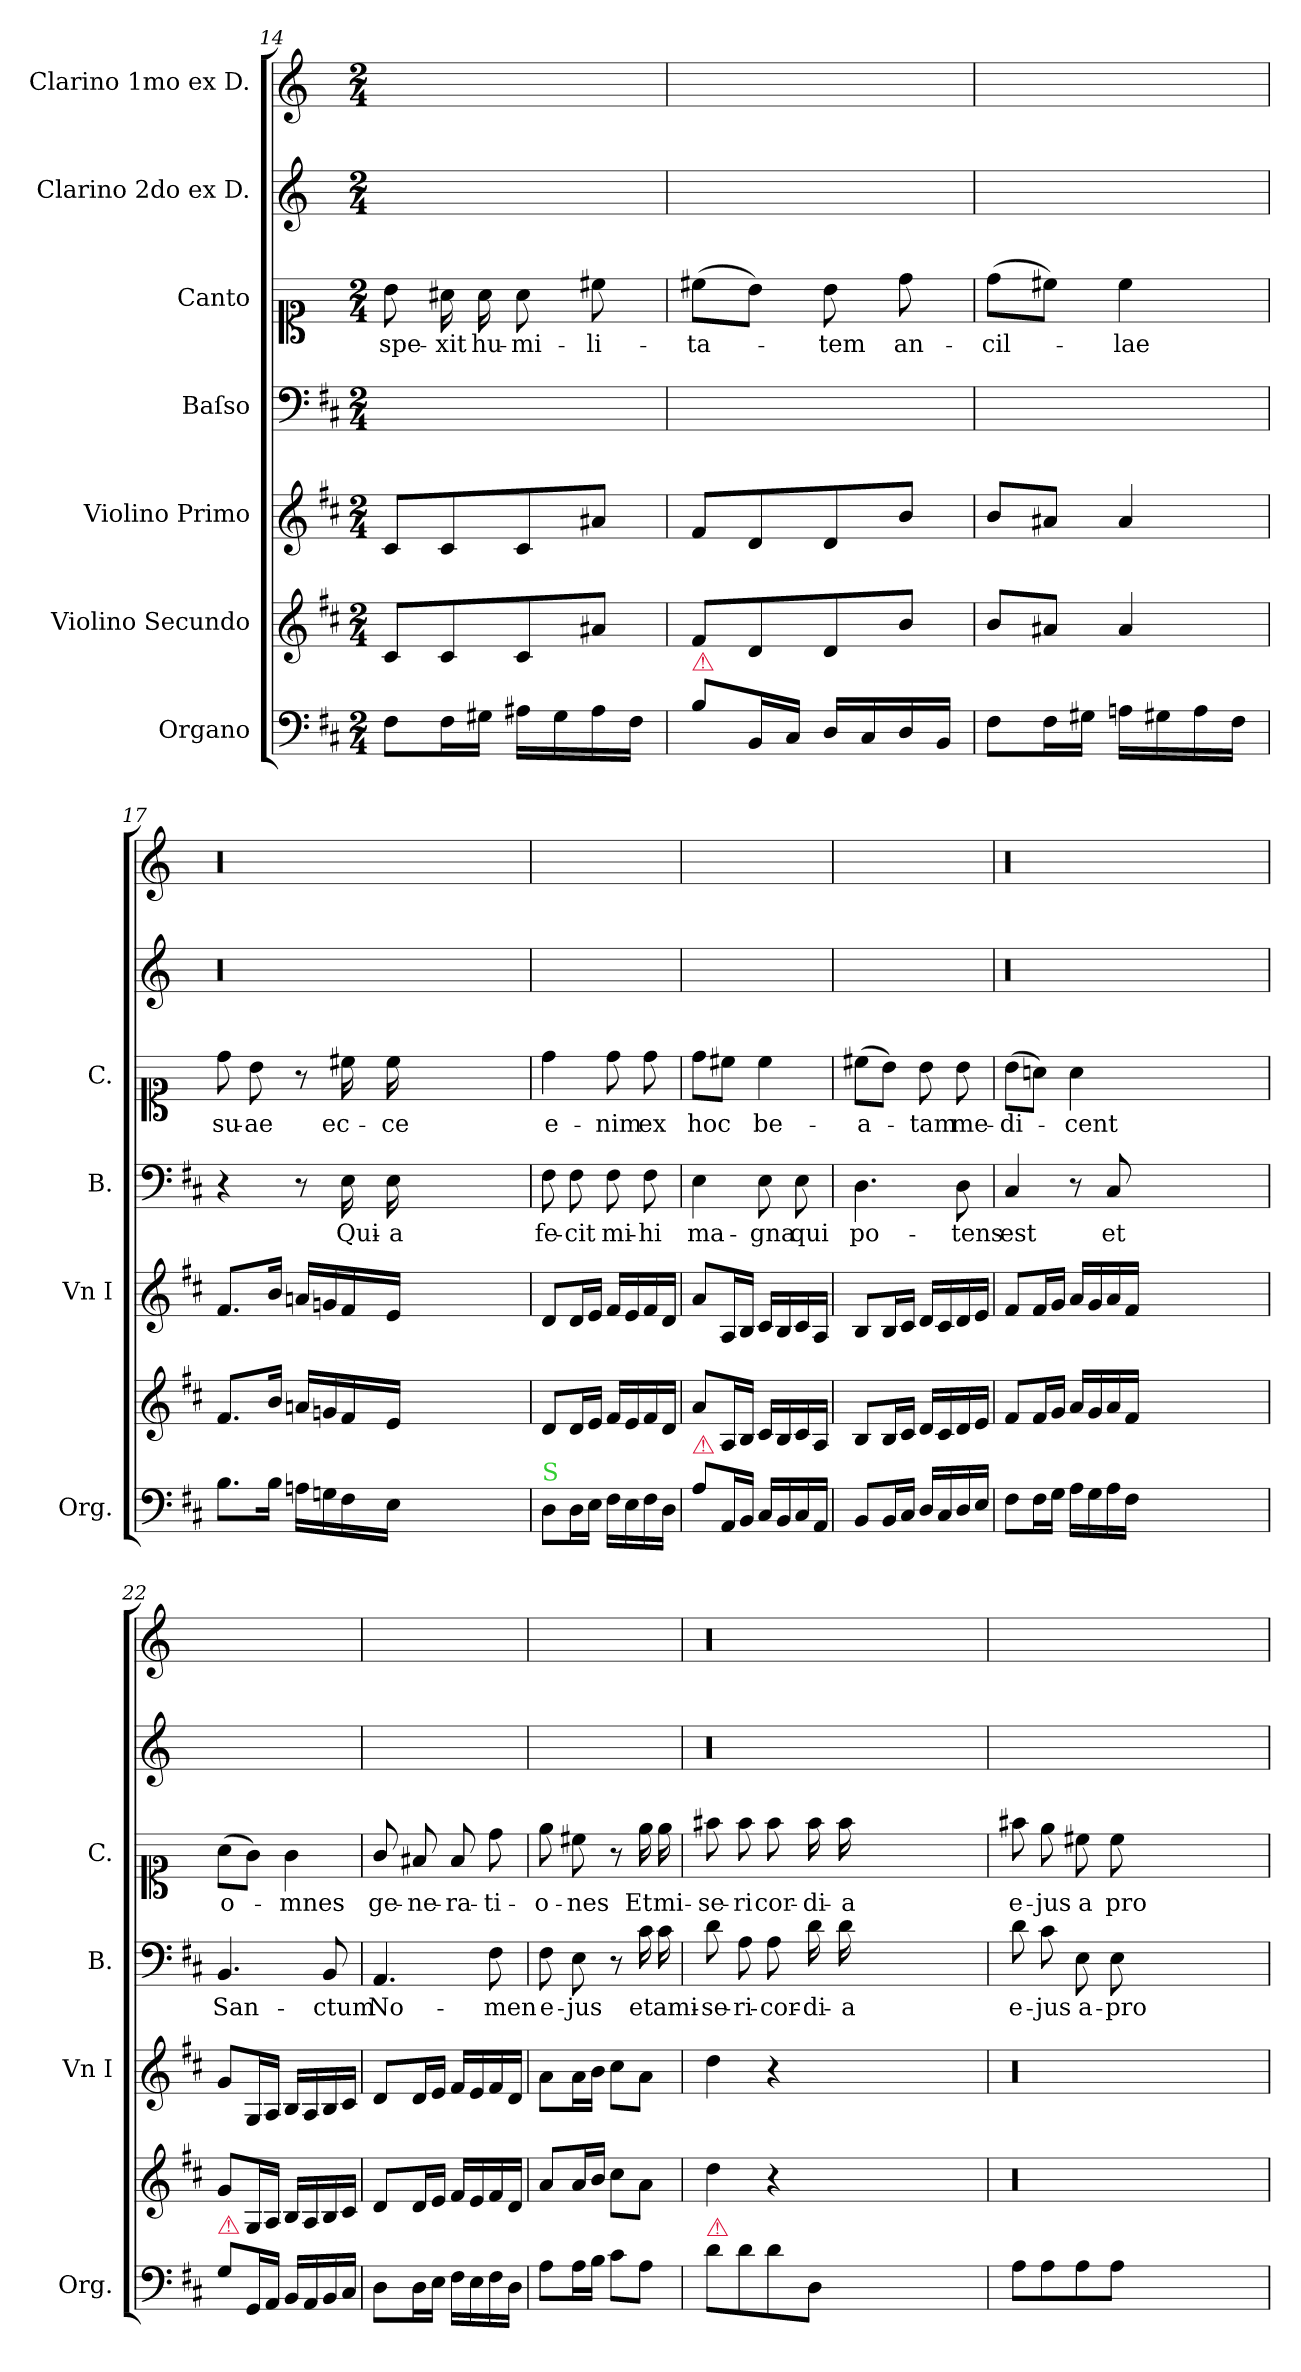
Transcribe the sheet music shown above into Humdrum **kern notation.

**kern	**kern	**kern	**kern	**text	**kern	**text	**kern	**kern
*part7	*part6	*part5	*part4	*part4	*part3	*part3	*part2	*part1
*staff7	*staff6	*staff5	*staff4	*staff4	*staff3	*staff3	*staff2	*staff1
*I"Organo	*I"Violino Secundo	*I"Violino Primo	*I"Baſso	*	*I"Canto	*	*I"Clarino 2do ex D.	*I"Clarino 1mo ex D.
*I'Org.	*	*I'Vn I	*I'B.	*	*I'C.	*	*	*
*clefF4	*clefG2	*clefG2	*clefF4	*	*clefC1	*	*clefG2	*clefG2
*	*	*	*	*	*	*	*ITrd-1c-2	*ITrd6c10
*k[f#c#]	*k[f#c#]	*k[f#c#]	*k[f#c#]	*	*	*	*k[f#c#]	*k[f#c#]
*M2/4	*M2/4	*M2/4	*M2/4	*	*M2/4	*	*M2/4	*M2/4
=14	=14	=14	=14	=14	=14	=14	=14	=14
8F#\L	8c#/L	8c#/L	2ryy	.	8b\	-spe-	2ryy	2ryy
16F#\L	8c#/	8c#/	.	.	16a#X\	-xit	.	.
16G#X\JJ	.	.	.	.	16a#\	hu-	.	.
16A#X\LL	8c#/	8c#/	.	.	8a#\	-mi-	.	.
16G#\	.	.	.	.	.	.	.	.
16A#\	8a#X/J	8a#X/J	.	.	8cc#\	-li-	.	.
16F#\JJ	.	.	.	.	.	.	.	.
=15	=15	=15	=15	=15	=15	=15	=15	=15
!LO:TX:a:color=crimson:t=⚠	!	!	!	!	!	!	!	!
8B\L	8f#/L	8f#/L	2ryy	.	(8cc#\L	-ta-	2ryy	2ryy
16BB/L	8d/	8d/	.	.	8b\J)	.	.	.
16C#/JJ	.	.	.	.	.	.	.	.
16D/LL	8d/	8d/	.	.	8b\	-tem	.	.
16C#/	.	.	.	.	.	.	.	.
16D/	8b/J	8b/J	.	.	8dd\	an-	.	.
16BB/JJ	.	.	.	.	.	.	.	.
=16	=16	=16	=16	=16	=16	=16	=16	=16
8F#\L	8b/L	8b/L	2ryy	.	(8dd\L	-cil-	2ryy	2ryy
16F#\L	8a#X/J	8a#X/J	.	.	8cc#\J)	.	.	.
16G#X\JJ	.	.	.	.	.	.	.	.
16An\LL	4a#/	4a#/	.	.	4cc#\	-lae	.	.
16G#X\	.	.	.	.	.	.	.	.
16A\	.	.	.	.	.	.	.	.
16F#\JJ	.	.	.	.	.	.	.	.
=17	=17	=17	=17	=17	=17	=17	=17	=17
!	!	!	!	!	!	!	!LO:N:vis=00	!LO:N:vis=00
8.B\L	8.f#/L	8.f#/L	4r	.	8dd\	su-	0r	0r
.	.	.	.	.	8b\	-ae	.	.
16B\Jk	16b/Jk	16b/Jk	.	.	.	.	.	.
16An\LL	16an/LL	16an/LL	8r	.	8r	.	.	.
16Gn\	16gn/	16gn/	.	.	.	.	.	.
16F#\	16f#/	16f#/	16E\	Qui-	16cc#\	ec-	.	.
16E\JJ	16e/JJ	16e/JJ	16E\	-a	16cc#\	-ce	.	.
1.ryy	1.ryy	1.ryy	1.ryy	.	1.ryy	.	.	.
=18	=18	=18	=18	=18	=18	=18	=18	=18
!LO:TX:a:color=limegreen:t=S	!	!	!	!	!	!	!	!
8D\L	8d/L	8d/L	8F#\	fe-	4dd\	e-	2ryy	2ryy
16D\L	16d/L	16d/L	8F#\	-cit	.	.	.	.
16E\JJ	16e/JJ	16e/JJ	.	.	.	.	.	.
16F#\LL	16f#/LL	16f#/LL	8F#\	mi-	8dd\	-nim	.	.
16E\	16e/	16e/	.	.	.	.	.	.
16F#\	16f#/	16f#/	8F#\	-hi	8dd\	ex	.	.
16D\JJ	16d/JJ	16d/JJ	.	.	.	.	.	.
=19	=19	=19	=19	=19	=19	=19	=19	=19
!LO:TX:a:color=crimson:t=⚠	!	!	!	!	!	!	!	!
8A\L	8a/L	8a/L	4E\	ma-	8dd\L	hoc	2ryy	2ryy
16AA/L	16A/L	16A/L	.	.	8cc#\J	.	.	.
16BB/JJ	16B/JJ	16B/JJ	.	.	.	.	.	.
16C#/LL	16c#/LL	16c#/LL	8E\	-gna	4cc#\	be-	.	.
16BB/	16B/	16B/	.	.	.	.	.	.
16C#/	16c#/	16c#/	8E\	qui	.	.	.	.
16AA/JJ	16A/JJ	16A/JJ	.	.	.	.	.	.
=20	=20	=20	=20	=20	=20	=20	=20	=20
8BB/L	8B/L	8B/L	4.D\	po-	(8cc#\L	-a-	2ryy	2ryy
16BB/L	16B/L	16B/L	.	.	8b\J)	.	.	.
16C#/JJ	16c#/JJ	16c#/JJ	.	.	.	.	.	.
16D/LL	16d/LL	16d/LL	.	.	8b\	-tam	.	.
16C#/	16c#/	16c#/	.	.	.	.	.	.
16D/	16d/	16d/	8D\	-tens	8b\	me-	.	.
16E/JJ	16e/JJ	16e/JJ	.	.	.	.	.	.
=21	=21	=21	=21	=21	=21	=21	=21	=21
!	!	!	!	!	!	!	!LO:N:vis=00	!LO:N:vis=00
8F#\L	8f#/L	8f#/L	4C#/	est	(8b\L	-di-	0r	0r
16F#\L	16f#/L	16f#/L	.	.	8an\J)	.	.	.
16G\JJ	16g/JJ	16g/JJ	.	.	.	.	.	.
16A\LL	16a/LL	16a/LL	8r	.	4a\	-cent	.	.
16G\	16g/	16g/	.	.	.	.	.	.
16A\	16a/	16a/	8C#/	et	.	.	.	.
16F#\JJ	16f#/JJ	16f#/JJ	.	.	.	.	.	.
1.ryy	1.ryy	1.ryy	1.ryy	.	1.ryy	.	.	.
=22	=22	=22	=22	=22	=22	=22	=22	=22
!LO:TX:a:color=crimson:t=⚠	!	!	!	!	!	!	!	!
8G\L	8g/L	8g/L	4.BB/	San-	(8a\L	o-	2ryy	2ryy
16GG/L	16G/L	16G/L	.	.	8g\J)	.	.	.
16AA/JJ	16A/JJ	16A/JJ	.	.	.	.	.	.
16BB/LL	16B/LL	16B/LL	.	.	4g\	-mnes	.	.
16AA/	16A/	16A/	.	.	.	.	.	.
16BB/	16B/	16B/	8BB/	-ctum	.	.	.	.
16C#/JJ	16c#/JJ	16c#/JJ	.	.	.	.	.	.
=23	=23	=23	=23	=23	=23	=23	=23	=23
8D\L	8d/L	8d/L	4.AA/	No-	8g/	ge-	2ryy	2ryy
16D\L	16d/L	16d/L	.	.	8f#/	-ne-	.	.
16E\JJ	16e/JJ	16e/JJ	.	.	.	.	.	.
16F#\LL	16f#/LL	16f#/LL	.	.	8f#/	-ra-	.	.
16E\	16e/	16e/	.	.	.	.	.	.
16F#\	16f#/	16f#/	8F#\	-men	8dd\	-ti-	.	.
16D\JJ	16d/JJ	16d/JJ	.	.	.	.	.	.
=24	=24	=24	=24	=24	=24	=24	=24	=24
8A\L	8a/L	8a\L	8F#\	e-	8ee\	-o-	2ryy	2ryy
16A\L	16a/L	16a\L	8E\	-jus	8cc#\	-nes	.	.
16B\JJ	16b/JJ	16b\JJ	.	.	.	.	.	.
8c#\L	8cc#\L	8cc#\L	8r	.	8r	.	.	.
8A\J	8a\J	8a\J	16c#\	et	16ee\	Et	.	.
.	.	.	16c#\	ami-	16ee\	mi-	.	.
=25	=25	=25	=25	=25	=25	=25	=25	=25
!LO:TX:a:color=crimson:t=⚠	!	!	!	!	!	!	!	!
!	!	!	!	!	!	!	!LO:N:vis=00	!LO:N:vis=00
8d\L	4dd\	4dd\	8d\	-se-	8ff#\	-se-	0r	0r
8d\	.	.	8A\	-ri-	8ff#\	-ri	.	.
8d\	4r	4r	8A\	-cor-	8ff#\	cor-	.	.
8D/J	.	.	16d\	-di-	16ff#\	-di-	.	.
.	.	.	16d\	-a	16ff#\	-a	.	.
1.ryy	1.ryy	1.ryy	1.ryy	.	1.ryy	.	.	.
=26	=26	=26	=26	=26	=26	=26	=26	=26
!	!LO:N:vis=00	!LO:N:vis=00	!	!	!	!	!	!
8A\L	0r	0r	8d\	e-	8ff#\	e-	0ryy	0ryy
8A\	.	.	8c#\	-jus	8ee\	-jus	.	.
8A\	.	.	8E\	a-	8cc#X\	a	.	.
8A\J	.	.	8E\	-pro-	8cc#\	pro-	.	.
1.ryy	.	.	1.ryy	.	1.ryy	.	.	.
=	=	=	=	=	=	=	=	=
*-	*-	*-	*-	*-	*-	*-	*-	*-
